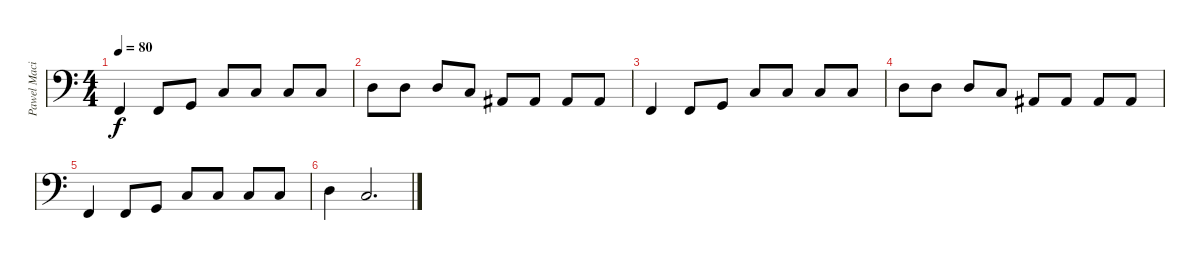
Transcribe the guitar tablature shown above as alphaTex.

\track ("Pawel Maciwoda" "Pawel Maci") {instrument electricbassfinger}
\staff {score}
\tuning (G2 D2 A1 E1) {hide}
\ts (4 4)
\tempo 80
\clef f4
\ks c
1.4.4{dy f} 1.4.8 3.4.8 3.3.8 3.3.8 3.3.8 3.3.8 |
5.3.8 5.3.8 5.3.8 3.3.8 1.3.8 1.3.8 1.3.8 1.3.8 |
1.4.4 1.4.8 3.4.8 3.3.8 3.3.8 3.3.8 3.3.8 |
5.3.8 5.3.8 5.3.8 3.3.8 1.3.8 1.3.8 1.3.8 1.3.8 |
1.4.4 1.4.8 3.4.8 3.3.8 3.3.8 3.3.8 3.3.8 |
5.3.4 3.3.2{d}
